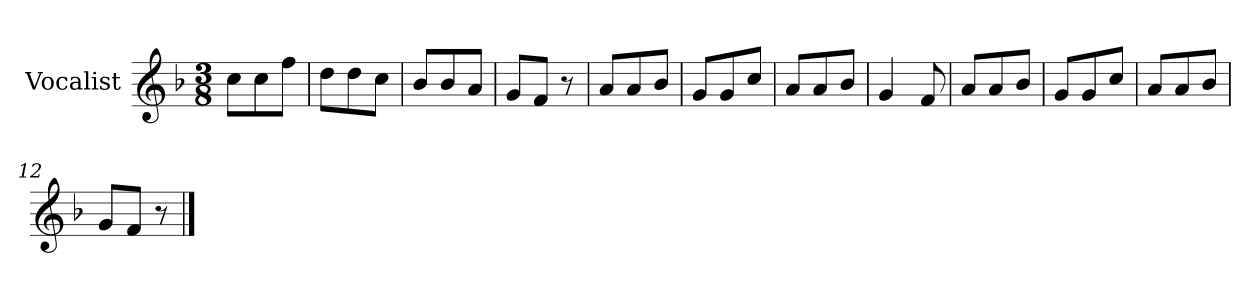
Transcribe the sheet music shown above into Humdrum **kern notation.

**kern
*part1
*staff1
*I"Vocalist
*k[b-]
*F:
*M3/8
=1
8ccL
8cc
8ffJ
=2
8ddL
8dd
8ccJ
=3
8b-L
8b-
8aJ
=4
8gL
8fJ
8r
=5
8aL
8a
8b-J
=6
8gL
8g
8ccJ
=7
8aL
8a
8b-J
=8
4g
8f
=9
8aL
8a
8b-J
=10
8gL
8g
8ccJ
=11
8aL
8a
8b-J
=12
8gL
8fJ
8r
==
*-
